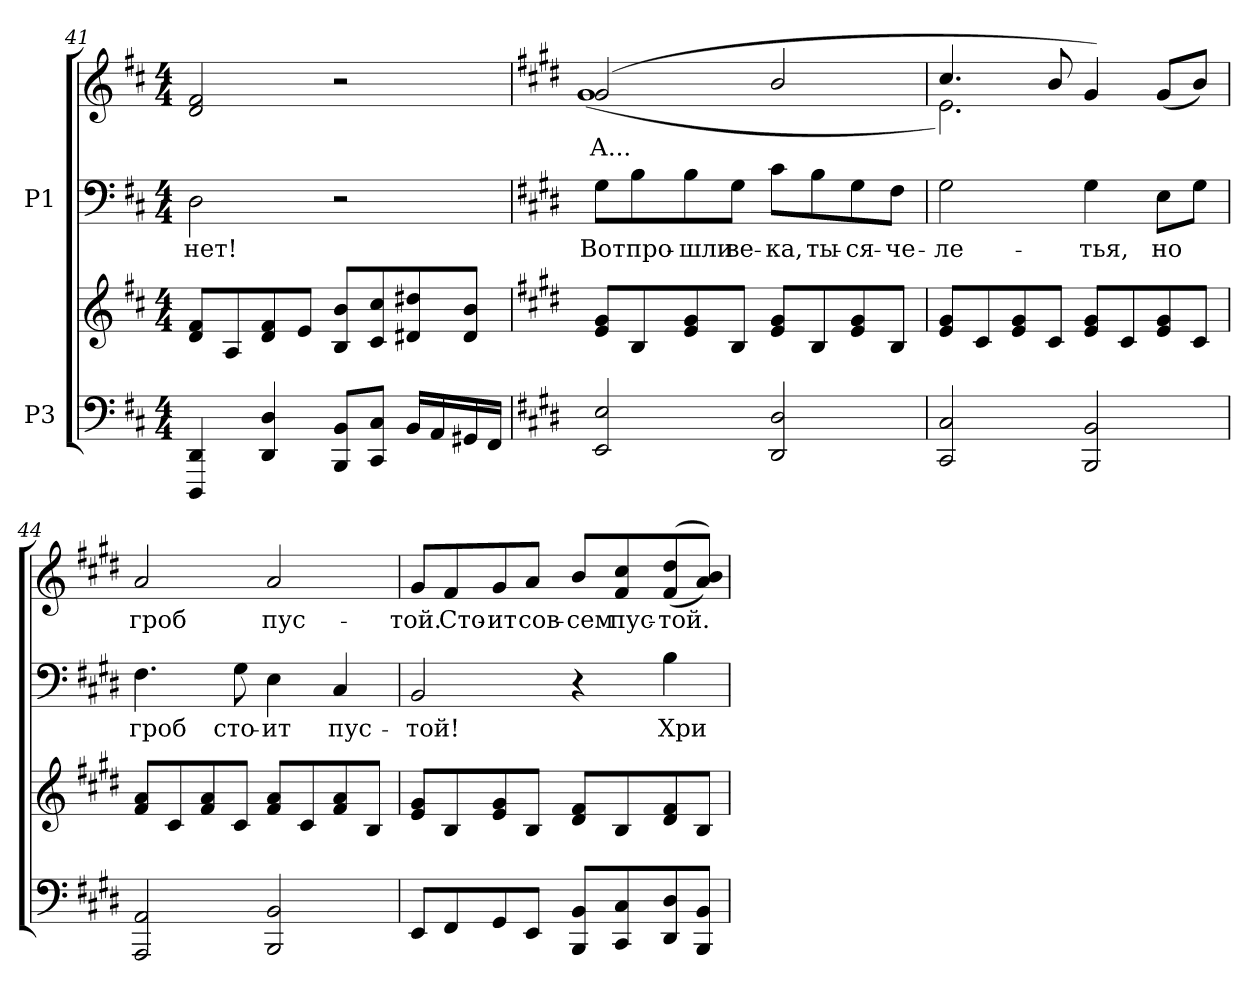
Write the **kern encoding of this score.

**kern	**kern	**kern	**text	**kern	**text
*part2	*part2	*part1	*part1	*part1	*part1
*staff4	*staff3	*staff2	*staff2	*staff1	*staff1
*I"P3	*	*I"P1	*	*	*
*clefF4	*clefG2	*clefF4	*	*clefG2	*
*k[f#c#]	*k[f#c#]	*k[f#c#]	*	*k[f#c#]	*
*D:	*D:	*D:	*	*D:	*
*M4/4	*M4/4	*M4/4	*	*M4/4	*
=41	=41	=41	=41	=41	=41
!	!	!	!LO:LY:a:color=#000000	!	!
4DDDi/ 4DDi	8di/ 8f#iL	2Di\	нет!	2di/ 2f#i	.
.	8Ai/	.	.	.	.
4DDi/ 4Di	8di/ 8f#i	.	.	.	.
.	8ei/J	.	.	.	.
8BBBi/ 8BBiL	8Bi/ 8biL	2r	.	2r	.
8CC#i/ 8C#iJ	8c#i/ 8cc#i	.	.	.	.
16BBi/LL	8d#Xi/ 8dd#Xi	.	.	.	.
16AAi/	.	.	.	.	.
16GG#Xi/	8d#i/ 8biJ	.	.	.	.
16FF#i/JJ	.	.	.	.	.
=42	=42	=42	=42	=42	=42
*k[f#c#g#d#]	*k[f#c#g#d#]	*k[f#c#g#d#]	*	*k[f#c#g#d#]	*
*E:	*E:	*E:	*	*E:	*
!	!	!	!LO:LY:a:color=#000000	!	!
!	!	!	!	!	!LO:LY:b:color=#000000
*	*	*	*	*^	*
2EEi/ 2Ei	8ei/ 8g#iL	8G#i\L	Вот	(2g#i/	(1g#i	А...
!	!	!	!LO:LY:a:color=#000000	!	!	!
.	8Bi/	8Bi\	про-	.	.	.
!	!	!	!LO:LY:a:color=#000000	!	!	!
.	8ei/ 8g#i	8Bi\	-шли	.	.	.
!	!	!	!LO:LY:a:color=#000000	!	!	!
.	8Bi/J	8G#i\J	ве-	.	.	.
!	!	!	!LO:LY:a:color=#000000	!	!	!
2DD#i/ 2D#i	8ei/ 8g#iL	8c#i\L	-ка,	2bi/	.	.
!	!	!	!LO:LY:a:color=#000000	!	!	!
.	8Bi/	8Bi\	ты-	.	.	.
!	!	!	!LO:LY:a:color=#000000	!	!	!
.	8ei/ 8g#i	8G#i\	-ся-	.	.	.
!	!	!	!LO:LY:a:color=#000000	!	!	!
.	8Bi/J	8F#i\J	-че-	.	.	.
!!LO:PB:g=z	!!
=43	=43	=43	=43	=43	=43	=43
!	!	!	!LO:LY:a:color=#000000	!	!	!
2CC#i/ 2C#i	8ei/ 8g#iL	2G#i\	-ле-	4.cc#i/	2.ei\)	.
.	8c#i/	.	.	.	.	.
.	8ei/ 8g#i	.	.	.	.	.
.	8c#i/J	.	.	8bi/	.	.
!	!	!	!LO:LY:a:color=#000000	!	!	!
2BBBi/ 2BBi	8ei/ 8g#iL	4G#i\	-тья,	4g#i/)	.	.
.	8c#i/	.	.	.	.	.
!	!	!	!LO:LY:a:color=#000000	!	!	!
.	8ei/ 8g#i	8Ei\L	но	(8g#i/L	4ryy	.
.	8c#i/J	8G#i\J	.	8bi/J)	.	.
*	*	*	*	*v	*v	*
=44	=44	=44	=44	=44	=44
!	!	!	!LO:LY:a:color=#000000	!	!
!	!	!	!	!	!LO:LY:b:color=#000000
2AAAi/ 2AAi	8f#i/ 8aiL	4.F#i\	гроб	2ai/	гроб
.	8c#i/	.	.	.	.
.	8f#i/ 8ai	.	.	.	.
!	!	!	!LO:LY:a:color=#000000	!	!
.	8c#i/J	8G#i\	сто-	.	.
!	!	!	!LO:LY:a:color=#000000	!	!
!	!	!	!	!	!LO:LY:b:color=#000000
2BBBi/ 2BBi	8f#i/ 8aiL	4Ei\	-ит	2ai/	пус-
.	8c#i/	.	.	.	.
!	!	!	!LO:LY:a:color=#000000	!	!
.	8f#i/ 8ai	4C#i/	пус-	.	.
.	8Bi/J	.	.	.	.
=45	=45	=45	=45	=45	=45
!	!	!	!LO:LY:a:color=#000000	!	!
!	!	!	!	!	!LO:LY:b:color=#000000
8EEi/L	8ei/ 8g#iL	2BBi/	-той!	8g#i/L	-той.
!	!	!	!	!	!LO:LY:b:color=#000000
8FF#i/	8Bi/	.	.	8f#i/	Сто-
!	!	!	!	!	!LO:LY:b:color=#000000
8GG#i/	8ei/ 8g#i	.	.	8g#i/	-ит
!	!	!	!	!	!LO:LY:b:color=#000000
8EEi/J	8Bi/J	.	.	8ai/J	сов-
!	!	!	!	!	!LO:LY:b:color=#000000
8BBBi/ 8BBiL	8d#i/ 8f#iL	4r	.	8bi/L	-сем
!	!	!	!	!	!LO:LY:b:color=#000000
8CC#i/ 8C#i	8Bi/	.	.	8f#i/ 8cc#i	пус-
!	!	!	!LO:LY:a:color=#000000	!	!
!	!	!	!	!	!LO:LY:b:color=#000000
8DD#i/ 8D#i	8d#i/ 8f#i	4Bi\	Хри-	((8f#i/ 8dd#i	-той.
8BBBi/ 8BBiJ	8Bi/J	.	.	8ai/ 8biJ))	.
=	=	=	=	=	=
*-	*-	*-	*-	*-	*-
